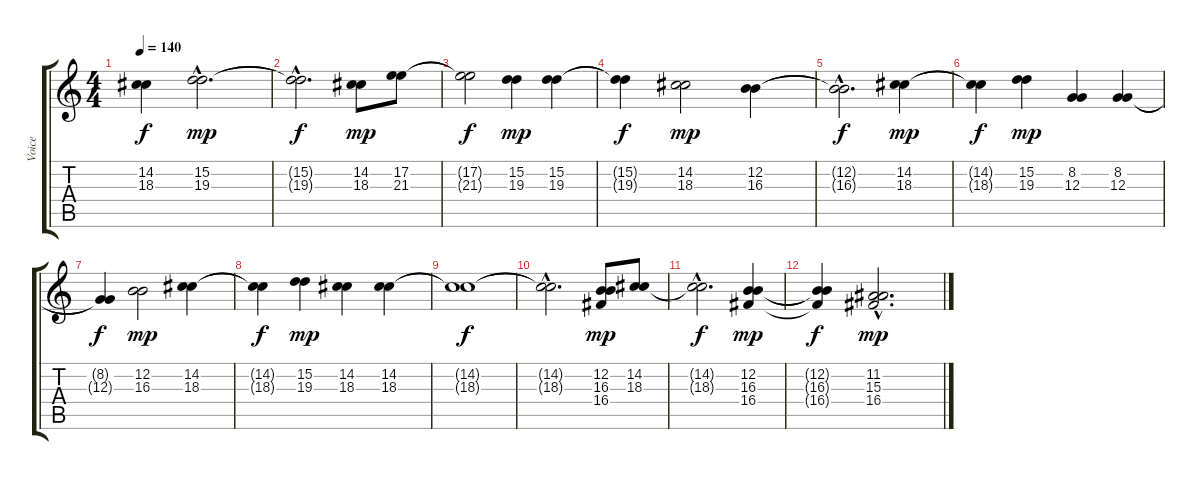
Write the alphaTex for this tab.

\track ("Voice" "Voice") {instrument trumpet}
\staff {score tabs}
\tuning (E4 B3 G3 D3 A2 E2) {hide}
\ts (4 4)
\tempo 140
\clef g2
\ks c
(14.2{t} 18.3{t}).4{dy f} (15.2{hac} 19.3{hac}).2{d dy mp} |
(15.2{hac t} 19.3{hac t}).2{d dy f} (14.2 18.3).8{dy mp} (17.2 21.3).8 |
(17.2{t} 21.3{t}).2{dy f} (15.2 19.3).4{dy mp} (15.2 19.3).4 |
(15.2{t} 19.3{t}).4{dy f} (14.2 18.3).2{dy mp} (12.2 16.3).4 |
(12.2{hac t} 16.3{hac t}).2{d dy f} (14.2 18.3).4{dy mp} |
(14.2{t} 18.3{t}).4{dy f} (15.2 19.3).4{dy mp} (8.2 12.3).4 (8.2 12.3).4 |
(8.2{t} 12.3{t}).4{dy f} (12.2 16.3).2{dy mp} (14.2 18.3).4 |
(14.2{t} 18.3{t}).4{dy f} (15.2 19.3).4{dy mp} (14.2 18.3).4 (14.2 18.3).4 |
(14.2{t} 18.3{t}).1{dy f} |
(14.2{hac t} 18.3{hac t}).2{d} (12.2 16.3 16.4).8{dy mp} (14.2 18.3).8 |
(14.2{hac t} 18.3{hac t}).2{d dy f} (12.2 16.3 16.4).4{dy mp} |
(12.2{t} 16.3{t} 16.4{t}).4{dy f} (11.2{hac} 15.3{hac} 16.4{hac}).2{d dy mp volume 1}
